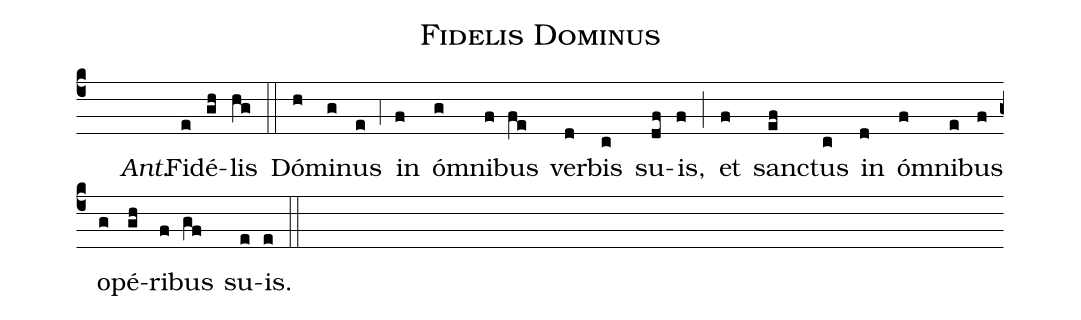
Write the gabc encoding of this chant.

name:Fidelis Dominus;
office-part:Antiphona;
mode:4;
%%
(c4) () <i>Ant.</i>() Fi(e)dé(gh)lis(hg) (::) Dó(h)mi(g)nus(e) (;4) in(f) ó(g)mni(f)bus(fe) ver(d)bis(c) su(df)is,(f) (;) et(f) sanc(ef)tus(c) in(d) ó(f)mni(e)bus(f) o(g)pé(gh)ri(f)bus(gf) su(e)is.(e) (::)
